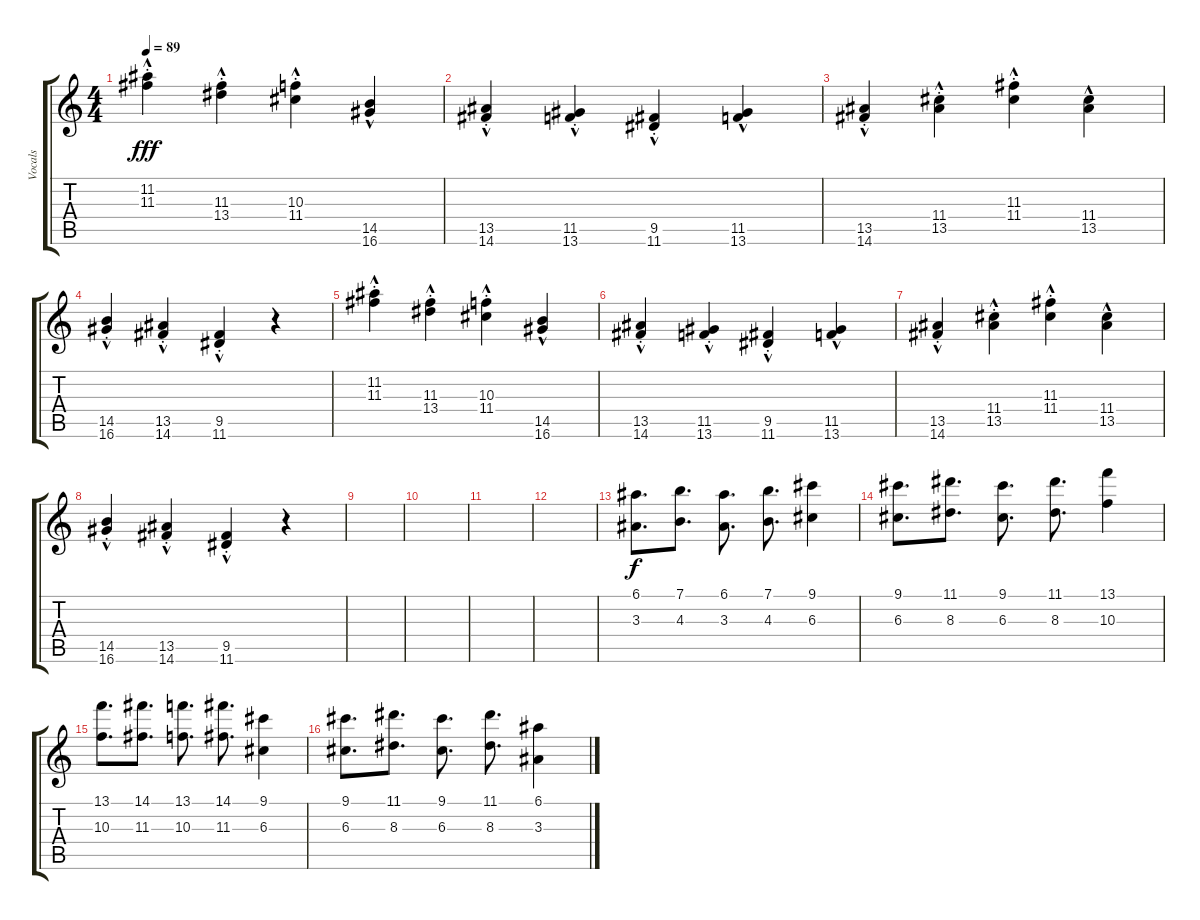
\track ("Vocals" "Vocals") {instrument electricguitarjazz}
\staff {score tabs}
\tuning (E4 B3 G3 D3 A2 E2) {hide}
\ts (4 4)
\tempo 89
\clef g2
\ks c
(11.2{hac st} 11.3{hac st}).4{dy fff} (11.3{hac st} 13.4{hac st}).4 (10.3{hac st} 11.4{hac st}).4 (14.5{hac} 16.6{hac}).4 |
(13.5{hac st} 14.6{hac st}).4 (11.5{hac st} 13.6{hac st}).4 (9.5{hac st} 11.6{hac st}).4 (11.5{hac} 13.6{hac}).4 |
(13.5{hac st} 14.6{hac st}).4 (11.4{hac st} 13.5{hac st}).4 (11.3{hac st} 11.4{hac st}).4 (11.4{hac} 13.5{hac}).4 |
(14.5{hac st} 16.6{hac st}).4 (13.5{hac st} 14.6{hac st}).4 (9.5{hac st} 11.6{hac st}).4 r.4 |
(11.2{hac st} 11.3{hac st}).4 (11.3{hac st} 13.4{hac st}).4 (10.3{hac st} 11.4{hac st}).4 (14.5{hac} 16.6{hac}).4 |
(13.5{hac st} 14.6{hac st}).4 (11.5{hac st} 13.6{hac st}).4 (9.5{hac st} 11.6{hac st}).4 (11.5{hac} 13.6{hac}).4 |
(13.5{hac st} 14.6{hac st}).4 (11.4{hac st} 13.5{hac st}).4 (11.3{hac st} 11.4{hac st}).4 (11.4{hac} 13.5{hac}).4 |
(14.5{hac st} 16.6{hac st}).4 (13.5{hac st} 14.6{hac st}).4 (9.5{hac st} 11.6{hac st}).4 r.4 |
|
|
|
|
(6.1 3.3).8{d dy f} (7.1 4.3).8{d} (6.1 3.3).8{d} (7.1 4.3).8{d} (9.1 6.3).4 |
(9.1 6.3).8{d} (11.1 8.3).8{d} (9.1 6.3).8{d} (11.1 8.3).8{d} (13.1 10.3).4 |
(13.1 10.3).8{d} (14.1 11.3).8{d} (13.1 10.3).8{d} (14.1 11.3).8{d} (9.1 6.3).4 |
(9.1 6.3).8{d} (11.1 8.3).8{d} (9.1 6.3).8{d} (11.1 8.3).8{d} (6.1 3.3).4
